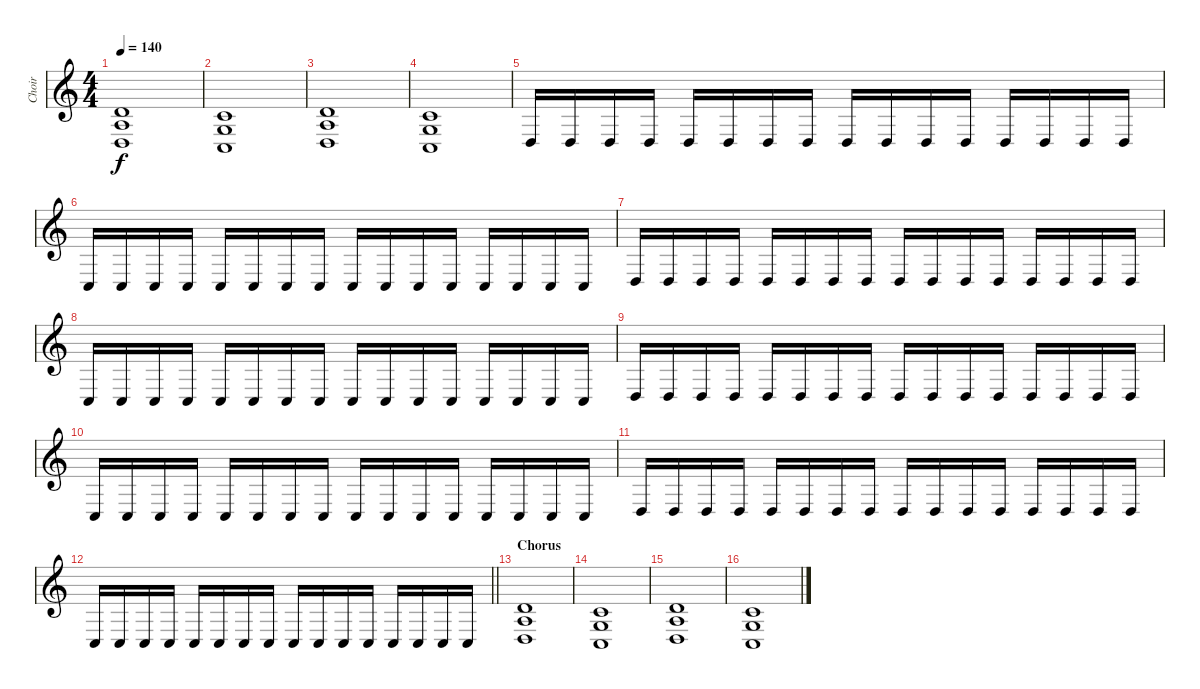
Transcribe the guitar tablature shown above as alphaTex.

\track ("Choir" "Choir") {instrument choiraahs}
\staff {score}
\tuning (E4 B3 G3 D3 A2 D2) {hide}
\ts (4 4)
\tempo 140
\clef g2
\ks c
(3.2 2.3 0.4).1{dy f} |
(1.2 0.3 3.5).1 |
(3.2 2.3 0.4).1 |
(1.2 0.3 3.5).1 |
0.4.16{volume 10 balance 4} 0.4.16 0.4.16 0.4.16 0.4.16 0.4.16 0.4.16 0.4.16 0.4.16 0.4.16 0.4.16 0.4.16 0.4.16 0.4.16 0.4.16 0.4.16 |
3.5.16{balance 8} 3.5.16 3.5.16 3.5.16 3.5.16 3.5.16 3.5.16 3.5.16 3.5.16 3.5.16 3.5.16 3.5.16 3.5.16 3.5.16 3.5.16 3.5.16 |
0.4.16{balance 12} 0.4.16 0.4.16 0.4.16 0.4.16 0.4.16 0.4.16 0.4.16 0.4.16 0.4.16 0.4.16 0.4.16 0.4.16 0.4.16 0.4.16 0.4.16 |
3.5.16{balance 8} 3.5.16 3.5.16 3.5.16 3.5.16 3.5.16 3.5.16 3.5.16 3.5.16 3.5.16 3.5.16 3.5.16 3.5.16 3.5.16 3.5.16 3.5.16 |
0.4.16{balance 4} 0.4.16 0.4.16 0.4.16 0.4.16 0.4.16 0.4.16 0.4.16 0.4.16 0.4.16 0.4.16 0.4.16 0.4.16 0.4.16 0.4.16 0.4.16 |
3.5.16{balance 8} 3.5.16 3.5.16 3.5.16 3.5.16 3.5.16 3.5.16 3.5.16 3.5.16 3.5.16 3.5.16 3.5.16 3.5.16 3.5.16 3.5.16 3.5.16 |
0.4.16{balance 12} 0.4.16 0.4.16 0.4.16 0.4.16 0.4.16 0.4.16 0.4.16 0.4.16 0.4.16 0.4.16 0.4.16 0.4.16 0.4.16 0.4.16 0.4.16 |
\barLineRight lightlight
3.5.16{balance 8} 3.5.16 3.5.16 3.5.16 3.5.16 3.5.16 3.5.16 3.5.16 3.5.16 3.5.16 3.5.16 3.5.16 3.5.16 3.5.16 3.5.16 3.5.16 |
\section ("" "Chorus")
(3.2 2.3 0.4).1 |
(1.2 0.3 3.5).1 |
(3.2 2.3 0.4).1 |
(1.2 0.3 3.5).1
